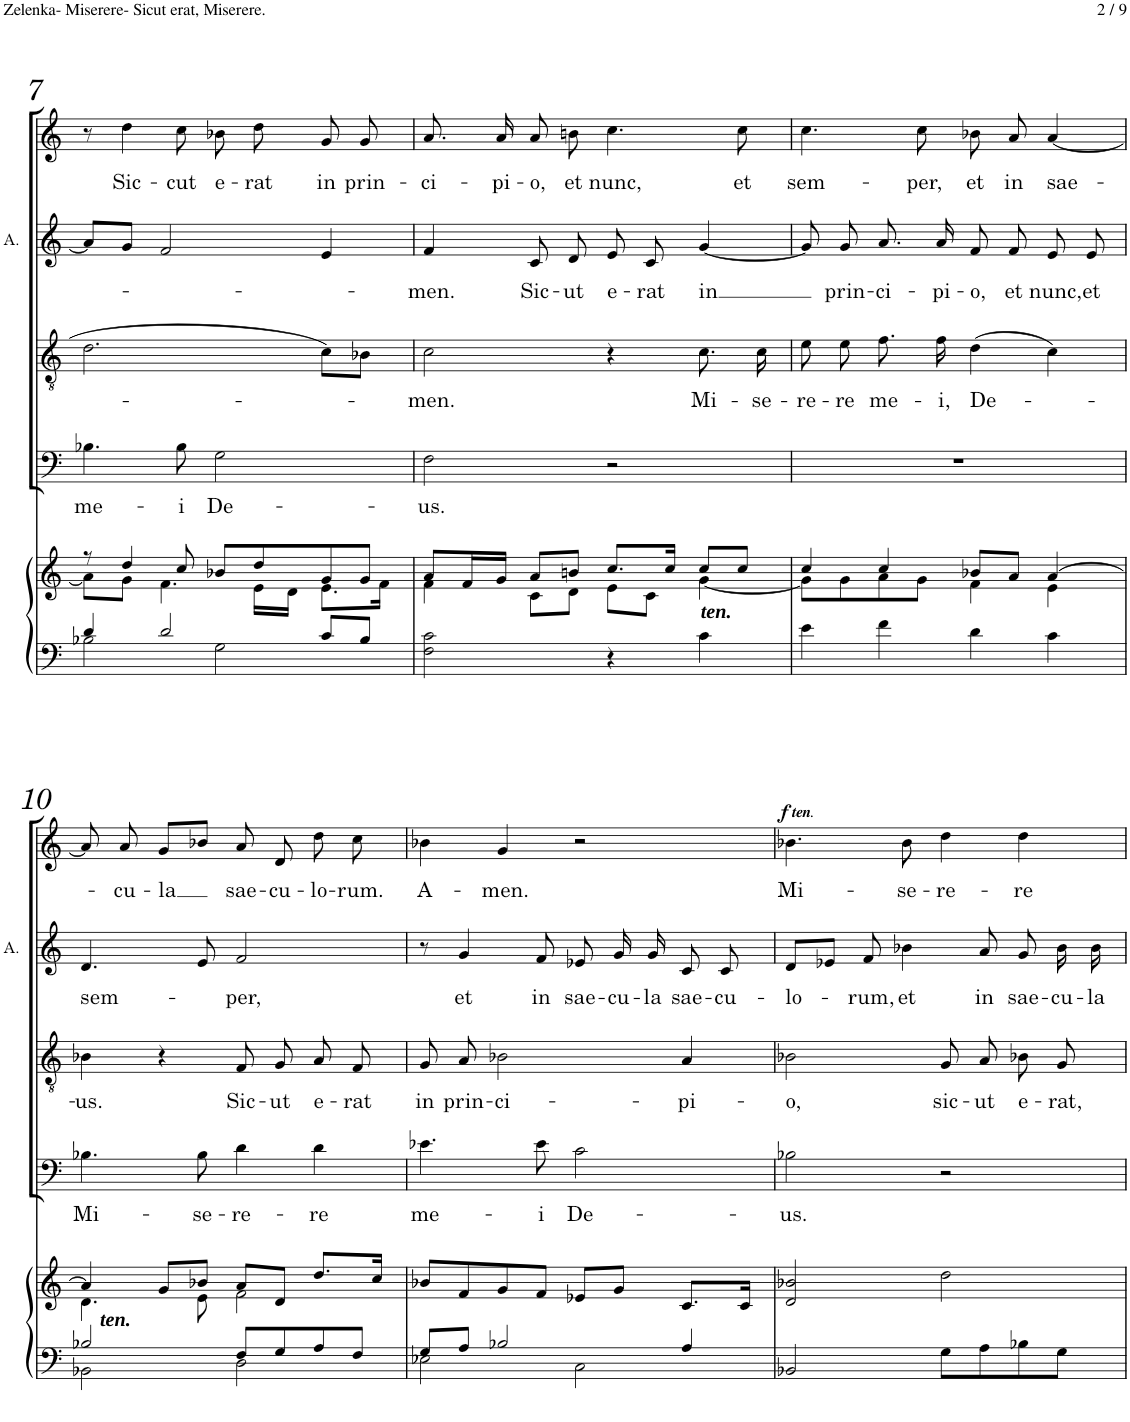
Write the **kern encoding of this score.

**kern	**kern	**kern	**text	**kern	**text	**kern	**text	**kern	**text	**dynam
*part5	*part5	*part4	*part4	*part3	*part3	*part2	*part2	*part1	*part1	*part1
*staff6	*staff5	*staff4	*staff4	*staff3	*staff3	*staff2	*staff2	*staff1	*staff1	*staff1
*I"Piano	*	*I"Basse	*	*I"Ténor	*	*I"Alto	*	*I"Soprano	*	*
*I'Pno	*	*	*	*	*	*I'A.	*	*	*	*
!!LO:PB:g=z
*clefF4	*clefG2	*clefF4	*	*clefGv2	*	*clefG2	*	*clefG2	*	*
*k[]	*k[]	*k[]	*	*k[]	*	*k[]	*	*k[]	*	*
*M4/4	*M4/4	*M4/4	*	*M4/4	*	*M4/4	*	*M4/4	*	*
*met(c)	*met(c)	*met(c)	*	*met(c)	*	*met(c)	*	*met(c)	*	*
=7	=7	=7	=7	=7	=7	=7	=7	=7	=7	=7
*^	*^	*	*	*	*	*	*	*	*	*
!	!	!	!	!	!LO:LY:b	!	!	!	!	!	!	!
4d/	2B-X\	8r	8a\L]	4.B-X\	me-	2.d\	.	8a/L]	.	8r	.	.
!	!	!	!	!	!	!	!	!	!	!	!LO:LY:b	!
.	.	4dd/	8g\J	.	.	.	.	8g/J	.	4dd\	Sic-	.
2d/	.	.	4.f\	.	.	.	.	2f/	.	.	.	.
!	!	!	!	!	!LO:LY:b	!	!	!	!	!	!LO:LY:b	!
.	.	8cc/	.	8B-\	-i	.	.	.	.	8cc\	-cut	.
!	!	!	!	!	!LO:LY:b	!	!	!	!	!	!LO:LY:b	!
.	2G\	8b-X/L	.	2G\	De-	.	.	.	.	8b-X\	e-	.
!	!	!	!	!	!	!	!	!	!	!	!LO:LY:b	!
.	.	8dd/	16e\LL	.	.	.	.	.	.	8dd\	-rat	.
.	.	.	16d\JJ	.	.	.	.	.	.	.	.	.
!	!	!	!	!	!	!	!	!	!	!	!LO:LY:b	!
8c/L	.	8g/	8.e\L	.	.	8c\L	.	4e/	.	8g/	in	.
!	!	!	!	!	!	!	!	!	!	!	!LO:LY:b	!
8B-/J	.	8g/J	.	.	.	8B-X\J	.	.	.	8g/	prin-	.
.	.	.	16f\Jk	.	.	.	.	.	.	.	.	.
*v	*v	*	*	*	*	*	*	*	*	*	*	*
=8	=8	=8	=8	=8	=8	=8	=8	=8	=8	=8	=8
!	!	!	!	!LO:LY:b	!	!LO:LY:b	!	!LO:LY:b	!	!LO:LY:b	!
2F\ 2c\	8a/L	4f\	2F\	-us.	2c\	-men.	4f/	-men.	8.a/	-ci-	.
.	16f/L	.	.	.	.	.	.	.	.	.	.
!	!	!	!	!	!	!	!	!	!	!LO:LY:b	!
.	16g/JJ	.	.	.	.	.	.	.	16a/	-pi-	.
!	!	!	!	!	!	!	!	!LO:LY:b	!	!LO:LY:b	!
.	8a/L	8c\L	.	.	.	.	8c/	Sic-	8a/	-o,	.
!	!	!	!	!	!	!	!	!LO:LY:b	!	!LO:LY:b	!
.	8bn/J	8d\J	.	.	.	.	8d/	-ut	8bn\	et	.
!	!	!	!	!	!	!	!	!LO:LY:b	!	!LO:LY:b	!
4r	8.cc/L	8e\L	2r	.	4r	.	8e/	e-	4.cc\	nunc,	.
!	!	!	!	!	!	!	!	!LO:LY:b	!	!	!
.	.	8c\J	.	.	.	.	8c/	-rat	.	.	.
.	16cc/Jk	.	.	.	.	.	.	.	.	.	.
!LO:TX:a:Bi:t=ten.	!	!	!	!	!	!	!	!	!	!	!
!	!	!	!	!	!	!LO:LY:b	!	!LO:LY:b	!	!	!
4c\	8cc/L	[4g\	.	.	8.c\	Mi-	[4g/	in	.	.	.
!	!	!	!	!	!	!	!	!	!	!LO:LY:b	!
.	8cc/J	.	.	.	.	.	.	.	8cc\	et	.
!	!	!	!	!	!	!LO:LY:b	!	!	!	!	!
.	.	.	.	.	16c\	-se-	.	.	.	.	.
=9	=9	=9	=9	=9	=9	=9	=9	=9	=9	=9	=9
!	!	!	!	!	!	!LO:LY:b	!	!	!	!LO:LY:b	!
4e\	4cc/	8g\L]	1r	.	8e\	-re-	8g/]	.	4.cc\	sem-	.
!	!	!	!	!	!	!LO:LY:b	!	!LO:LY:b	!	!	!
.	.	8g\	.	.	8e\	-re	8g/	prin-	.	.	.
!	!	!	!	!	!	!LO:LY:b	!	!LO:LY:b	!	!	!
4f\	4cc/	8a\	.	.	8.f\	me-	8.a/	-ci-	.	.	.
!	!	!	!	!	!	!	!	!	!	!LO:LY:b	!
.	.	8g\J	.	.	.	.	.	.	8cc\	-per,	.
!	!	!	!	!	!	!LO:LY:b	!	!LO:LY:b	!	!	!
.	.	.	.	.	16f\	-i,	16a/	-pi-	.	.	.
!	!	!	!	!	!	!LO:LY:b	!	!LO:LY:b	!	!LO:LY:b	!
4d\	8b-X/L	4f\	.	.	(4d\	De-	8f/	-o,	8b-X\	et	.
!	!	!	!	!	!	!	!	!LO:LY:b	!	!LO:LY:b	!
.	8a/J	.	.	.	.	.	8f/	et	8a/	in	.
!	!	!	!	!	!	!	!	!LO:LY:b	!	!LO:LY:b	!
4c\	[4a/	4e\	.	.	4c\)	.	8e/	nunc,	[4a/	sae-	.
!	!	!	!	!	!	!	!	!LO:LY:b	!	!	!
.	.	.	.	.	.	.	8e/	et	.	.	.
!!LO:LB:g=z
=10	=10	=10	=10	=10	=10	=10	=10	=10	=10	=10	=10
*^	*	*	*	*	*	*	*	*	*	*	*
!LO:TX:a:Bi:t=ten.	!	!	!	!	!	!	!	!	!	!	!	!
!	!	!	!	!	!LO:LY:b	!	!LO:LY:b	!	!LO:LY:b	!	!	!
2B-X/	2BB-X\	4a/]	4.d\	4.B-X\	Mi-	4B-X\	-us.	4.d/	sem-	8a/]	.	.
!	!	!	!	!	!	!	!	!	!	!	!LO:LY:b	!
.	.	.	.	.	.	.	.	.	.	8a/	-cu-	.
!	!	!	!	!	!	!	!	!	!	!	!LO:LY:b	!
.	.	8g/L	.	.	.	4r	.	.	.	8g/L	-la	.
!	!	!	!	!	!LO:LY:b	!	!	!	!	!	!	!
.	.	8b-X/J	8e\	8B-\	-se-	.	.	8e/	.	8b-X/J	.	.
!	!	!	!	!	!LO:LY:b	!	!LO:LY:b	!	!LO:LY:b	!	!LO:LY:b	!
8F/L	2D\	8a/L	2f\	4d\	-re-	8F/	Sic-	2f/	-per,	8a/	sae-	.
!	!	!	!	!	!	!	!LO:LY:b	!	!	!	!LO:LY:b	!
8G/	.	8d/J	.	.	.	8G/	-ut	.	.	8d/	-cu-	.
!	!	!	!	!	!LO:LY:b	!	!LO:LY:b	!	!	!	!LO:LY:b	!
8A/	.	8.dd/L	.	4d\	-re	8A/	e-	.	.	8dd\	-lo-	.
!	!	!	!	!	!	!	!LO:LY:b	!	!	!	!LO:LY:b	!
8F/J	.	.	.	.	.	8F/	-rat	.	.	8cc\	-rum.	.
.	.	16cc/Jk	.	.	.	.	.	.	.	.	.	.
*	*	*v	*v	*	*	*	*	*	*	*	*	*
=11	=11	=11	=11	=11	=11	=11	=11	=11	=11	=11	=11
!	!	!	!	!LO:LY:b	!	!LO:LY:b	!	!	!	!LO:LY:b	!
8G/L	2E-X\	8b-X/L	4.e-X\	me-	8G/	in	8r	.	4b-X\	A-	.
!	!	!	!	!	!	!LO:LY:b	!	!LO:LY:b	!	!	!
8A/J	.	8f/	.	.	8A/	prin-	4g/	et	.	.	.
!	!	!	!	!	!	!LO:LY:b	!	!	!	!LO:LY:b	!
2B-X/	.	8g/	.	.	2B-X\	-ci-	.	.	4g/	-men.	.
!	!	!	!	!LO:LY:b	!	!	!	!LO:LY:b	!	!	!
.	.	8f/J	8e-\	-i	.	.	8f/	in	.	.	.
!	!	!	!	!LO:LY:b	!	!	!	!LO:LY:b	!	!	!
.	2C\	8e-X/L	2c\	De-	.	.	8e-X/	sae-	2r	.	.
!	!	!	!	!	!	!	!	!LO:LY:b	!	!	!
.	.	8g/J	.	.	.	.	16g/	-cu-	.	.	.
!	!	!	!	!	!	!	!	!LO:LY:b	!	!	!
.	.	.	.	.	.	.	16g/	-la	.	.	.
!	!	!	!	!	!	!LO:LY:b	!	!LO:LY:b	!	!	!
4A/	.	8.c/L	.	.	4A/	-pi-	8c/	sae-	.	.	.
!	!	!	!	!	!	!	!	!LO:LY:b	!	!	!
.	.	.	.	.	.	.	8c/	-cu-	.	.	.
.	.	16c/Jk	.	.	.	.	.	.	.	.	.
*v	*v	*	*	*	*	*	*	*	*	*	*
=12	=12	=12	=12	=12	=12	=12	=12	=12	=12	=12
!	!	!	!LO:LY:b	!	!LO:LY:b	!	!LO:LY:b	!	!LO:LY:b	!LO:DY:a
!	!	!	!	!	!	!	!	!	!	!LO:DY:n=1:a
2BB-X/	2d/ 2b-X/	2B-X\	-us.	2B-X\	-o,	8d/L	-lo-	4.b-X\	Mi-	f other-dynamics
.	.	.	.	.	.	8e-X/J	.	.	.	.
!	!	!	!	!	!	!	!LO:LY:b	!	!	!
.	.	.	.	.	.	8f/	-rum,	.	.	.
!	!	!	!	!	!	!	!LO:LY:b	!	!LO:LY:b	!
.	.	.	.	.	.	4b-X\	et	8b-\	-se-	.
!	!	!	!	!	!LO:LY:b	!	!	!	!LO:LY:b	!
8G\L	2dd\	2r	.	8G/	sic-	.	.	4dd\	-re-	.
!	!	!	!	!	!LO:LY:b	!	!LO:LY:b	!	!	!
8A\	.	.	.	8A/	-ut	8a/	in	.	.	.
!	!	!	!	!	!LO:LY:b	!	!LO:LY:b	!	!LO:LY:b	!
8B-X\	.	.	.	8B-X\	e-	8g/	sae-	4dd\	-re	.
!	!	!	!	!	!LO:LY:b	!	!LO:LY:b	!	!	!
8G\J	.	.	.	8G/	-rat,	16b-\	-cu-	.	.	.
!	!	!	!	!	!	!	!LO:LY:b	!	!	!
.	.	.	.	.	.	16b-\	-la	.	.	.
=	=	=	=	=	=	=	=	=	=	=
*-	*-	*-	*-	*-	*-	*-	*-	*-	*-	*-
